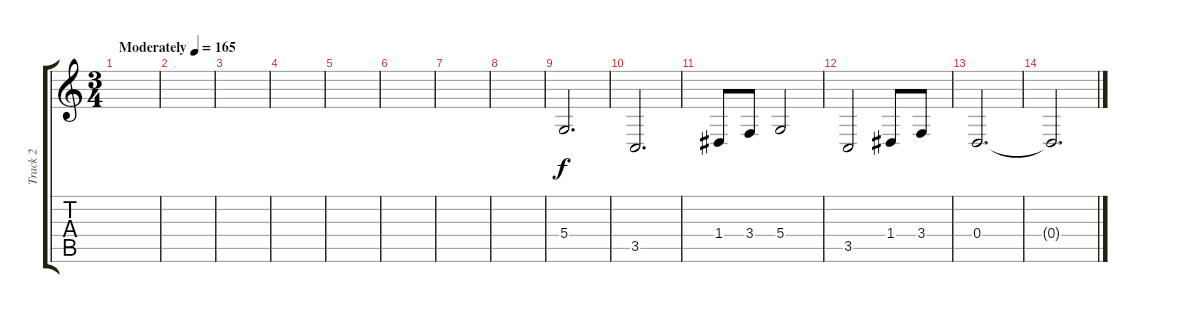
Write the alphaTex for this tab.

\track ("Track 2" "Track 2") {instrument cello}
\staff {score tabs}
\tuning (E4 B3 G3 D3 A2 E2) {hide}
\ts (3 4)
\tempo (165 "Moderately")
\clef g2
\ks c
|
|
|
|
|
|
|
|
5.4.2{d} |
3.5.2{d} |
1.4.8 3.4.8 5.4.2 |
3.5.2 1.4.8 3.4.8 |
0.4.2{d} |
0.4{t}.2{d}
